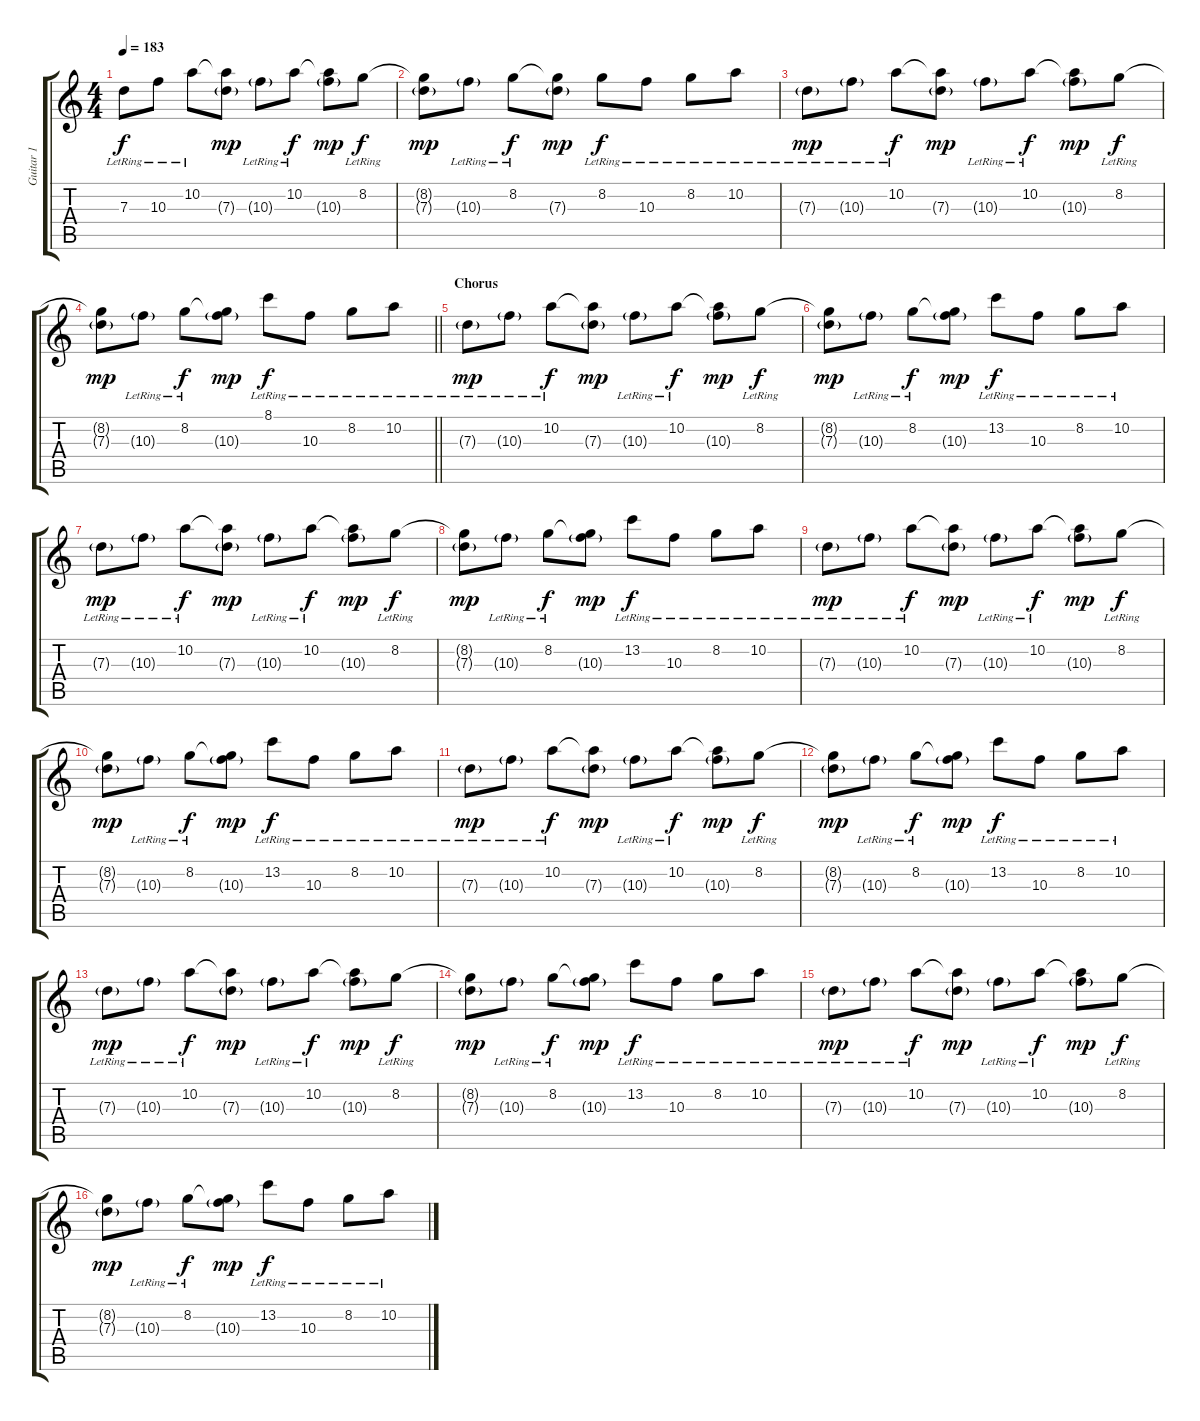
\track ("Guitar 1" "Guitar 1") {instrument overdrivenguitar}
\staff {score tabs}
\tuning (E4 B3 G3 D3 A2 D2) {hide}
\ts (4 4)
\tempo 183
\clef g2
\ks c
7.3{lr}.8{dy f} 10.3{lr}.8 10.2{lr}.8 (10.2{t} 7.3{g}).8{dy mp} 10.3{g lr}.8 10.2{lr}.8{dy f} (10.2{t} 10.3{g}).8{dy mp} 8.2{lr}.8{dy f} |
(8.2{t} 7.3{g}).8{dy mp} 10.3{g lr}.8 8.2{lr}.8{dy f} (8.2{t} 7.3{g}).8{dy mp} 8.2{lr}.8{dy f} 10.3{lr}.8 8.2{lr}.8 10.2{lr}.8 |
7.3{g lr}.8{dy mp} 10.3{g lr}.8 10.2{lr}.8{dy f} (10.2{t} 7.3{g}).8{dy mp} 10.3{g lr}.8 10.2{lr}.8{dy f} (10.2{t} 10.3{g}).8{dy mp} 8.2{lr}.8{dy f} |
\barLineRight lightlight
(8.2{t} 7.3{g}).8{dy mp} 10.3{g lr}.8 8.2{lr}.8{dy f} (8.2{t} 10.3{g}).8{dy mp} 8.1{lr}.8{dy f} 10.3{lr}.8 8.2{lr}.8 10.2{lr}.8 |
\section ("" "Chorus")
7.3{g lr}.8{dy mp} 10.3{g lr}.8 10.2{lr}.8{dy f} (10.2{t} 7.3{g}).8{dy mp} 10.3{g lr}.8 10.2{lr}.8{dy f} (10.2{t} 10.3{g}).8{dy mp} 8.2{lr}.8{dy f} |
(8.2{t} 7.3{g}).8{dy mp} 10.3{g lr}.8 8.2{lr}.8{dy f} (8.2{t} 10.3{g}).8{dy mp} 13.2{lr}.8{dy f} 10.3{lr}.8 8.2{lr}.8 10.2{lr}.8 |
7.3{g lr}.8{dy mp} 10.3{g lr}.8 10.2{lr}.8{dy f} (10.2{t} 7.3{g}).8{dy mp} 10.3{g lr}.8 10.2{lr}.8{dy f} (10.2{t} 10.3{g}).8{dy mp} 8.2{lr}.8{dy f} |
(8.2{t} 7.3{g}).8{dy mp} 10.3{g lr}.8 8.2{lr}.8{dy f} (8.2{t} 10.3{g}).8{dy mp} 13.2{lr}.8{dy f} 10.3{lr}.8 8.2{lr}.8 10.2{lr}.8 |
7.3{g lr}.8{dy mp} 10.3{g lr}.8 10.2{lr}.8{dy f} (10.2{t} 7.3{g}).8{dy mp} 10.3{g lr}.8 10.2{lr}.8{dy f} (10.2{t} 10.3{g}).8{dy mp} 8.2{lr}.8{dy f} |
(8.2{t} 7.3{g}).8{dy mp} 10.3{g lr}.8 8.2{lr}.8{dy f} (8.2{t} 10.3{g}).8{dy mp} 13.2{lr}.8{dy f} 10.3{lr}.8 8.2{lr}.8 10.2{lr}.8 |
7.3{g lr}.8{dy mp} 10.3{g lr}.8 10.2{lr}.8{dy f} (10.2{t} 7.3{g}).8{dy mp} 10.3{g lr}.8 10.2{lr}.8{dy f} (10.2{t} 10.3{g}).8{dy mp} 8.2{lr}.8{dy f} |
(8.2{t} 7.3{g}).8{dy mp} 10.3{g lr}.8 8.2{lr}.8{dy f} (8.2{t} 10.3{g}).8{dy mp} 13.2{lr}.8{dy f} 10.3{lr}.8 8.2{lr}.8 10.2{lr}.8 |
7.3{g lr}.8{dy mp} 10.3{g lr}.8 10.2{lr}.8{dy f} (10.2{t} 7.3{g}).8{dy mp} 10.3{g lr}.8 10.2{lr}.8{dy f} (10.2{t} 10.3{g}).8{dy mp} 8.2{lr}.8{dy f} |
(8.2{t} 7.3{g}).8{dy mp} 10.3{g lr}.8 8.2{lr}.8{dy f} (8.2{t} 10.3{g}).8{dy mp} 13.2{lr}.8{dy f} 10.3{lr}.8 8.2{lr}.8 10.2{lr}.8 |
7.3{g lr}.8{dy mp} 10.3{g lr}.8 10.2{lr}.8{dy f} (10.2{t} 7.3{g}).8{dy mp} 10.3{g lr}.8 10.2{lr}.8{dy f} (10.2{t} 10.3{g}).8{dy mp} 8.2{lr}.8{dy f} |
(8.2{t} 7.3{g}).8{dy mp} 10.3{g lr}.8 8.2{lr}.8{dy f} (8.2{t} 10.3{g}).8{dy mp} 13.2{lr}.8{dy f} 10.3{lr}.8 8.2{lr}.8 10.2{lr}.8
